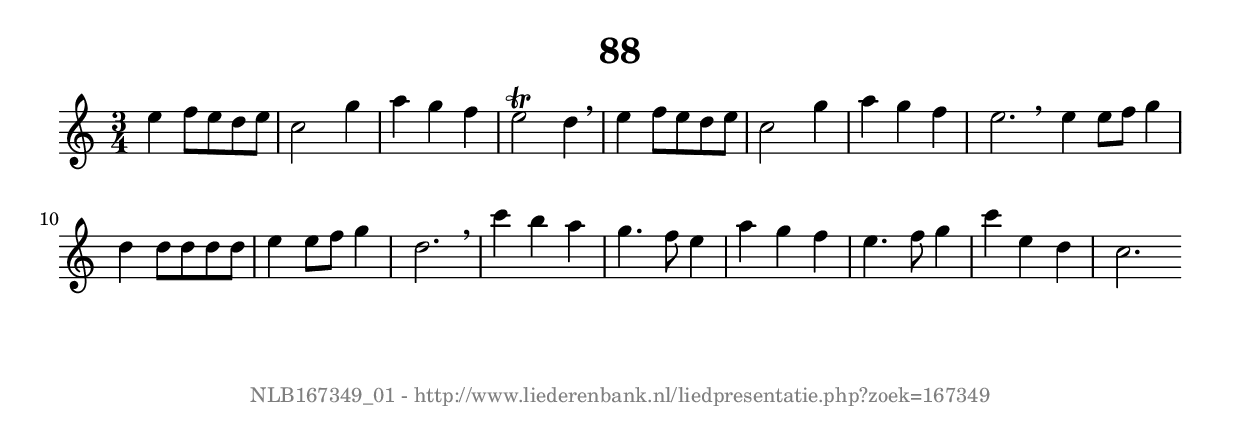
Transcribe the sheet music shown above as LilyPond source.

%
% produced by wce2krn 1.64 (7 June 2014)
%
\version"2.16"
#(append! paper-alist '(("long" . (cons (* 210 mm) (* 2000 mm)))))
#(set-default-paper-size "long")
sb = {\breathe}
mBreak = {\breathe }
bBreak = {\breathe }
x = {\once\override NoteHead #'style = #'cross }
gl=\glissando
itime={\override Staff.TimeSignature #'stencil = ##f }
ficta = {\once\set suggestAccidentals = ##t}
fine = {\once\override Score.RehearsalMark #'self-alignment-X = #1 \mark \markup {\italic{Fine}}}
dc = {\once\override Score.RehearsalMark #'self-alignment-X = #1 \mark \markup {\italic{D.C.}}}
dcf = {\once\override Score.RehearsalMark #'self-alignment-X = #1 \mark \markup {\italic{D.C. al Fine}}}
dcc = {\once\override Score.RehearsalMark #'self-alignment-X = #1 \mark \markup {\italic{D.C. al Coda}}}
ds = {\once\override Score.RehearsalMark #'self-alignment-X = #1 \mark \markup {\italic{D.S.}}}
dsf = {\once\override Score.RehearsalMark #'self-alignment-X = #1 \mark \markup {\italic{D.S. al Fine}}}
dsc = {\once\override Score.RehearsalMark #'self-alignment-X = #1 \mark \markup {\italic{D.S. al Coda}}}
pv = {\set Score.repeatCommands = #'((volta "1"))}
sv = {\set Score.repeatCommands = #'((volta "2"))}
tv = {\set Score.repeatCommands = #'((volta "3"))}
qv = {\set Score.repeatCommands = #'((volta "4"))}
xv = {\set Score.repeatCommands = #'((volta #f))}
\header{ tagline = ""
title = "88"
}
\score {{
\key c \major
\relative g''
{
\set melismaBusyProperties = #'()
\time 3/4
\tempo 4=120
\override Score.MetronomeMark #'transparent = ##t
\override Score.RehearsalMark #'break-visibility = #(vector #t #t #f)
e4 f8 e d e c2 g'4 a g f e2^\trill d4 \mBreak \bar "|"
e4 f8 e d e c2 g'4 a g f e2. \bar ":|:" \bBreak
e4 e8 f g4 d4 d8 d d d e4 e8 f g4 d2. \mBreak \bar "|"
c'4 b a g4. f8 e4 a g f e4. f8 g4 c e, d c2. \bar ":|"
 }}
 \midi { }
 \layout {
            indent = 0.0\cm
}
}
\markup { \vspace #0 } \markup { \with-color #grey \fill-line { \center-column { \smaller "NLB167349_01 - http://www.liederenbank.nl/liedpresentatie.php?zoek=167349" } } }
